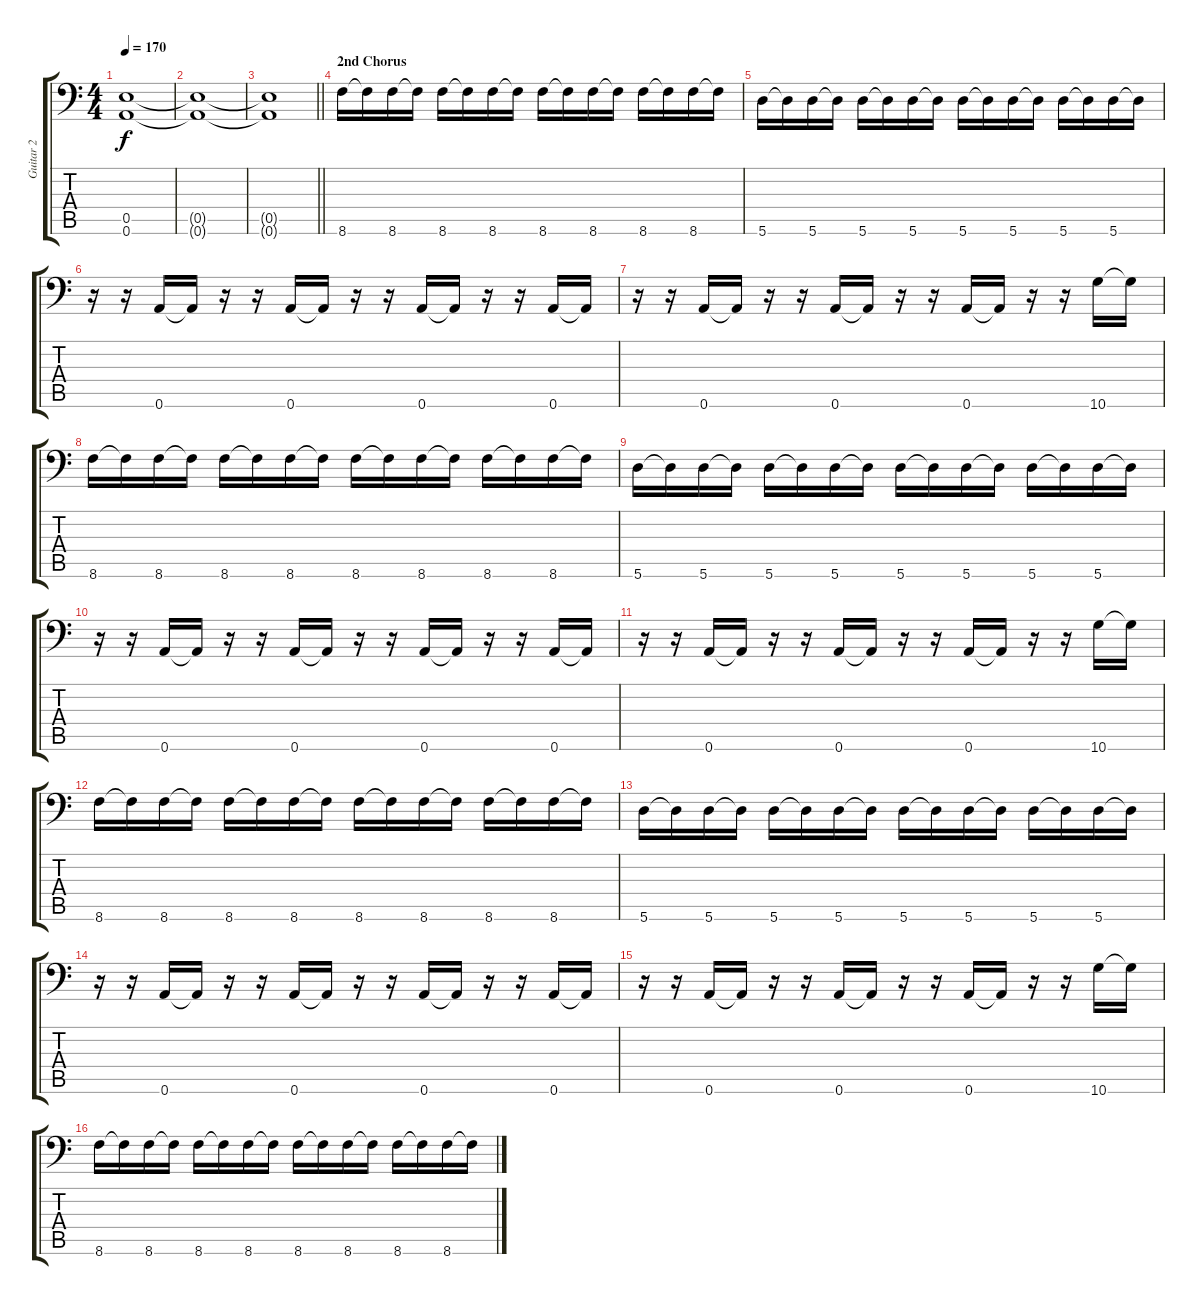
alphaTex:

\track ("Guitar 2" "Guitar 2") {instrument distortionguitar}
\staff {score tabs}
\tuning (B3 Gb3 D3 A2 E2 A1) {hide}
\ts (4 4)
\tempo 170
\clef f4
\ks c
(0.5{t} 0.6{t}).1{dy f} |
(0.5{t} 0.6{t}).1 |
\barLineRight lightlight
(0.5{t} 0.6{t}).1 |
\section ("" "2nd Chorus")
8.6.16 8.6{t}.16 8.6.16 8.6{t}.16 8.6.16 8.6{t}.16 8.6.16 8.6{t}.16 8.6.16 8.6{t}.16 8.6.16 8.6{t}.16 8.6.16 8.6{t}.16 8.6.16 8.6{t}.16 |
5.6.16 5.6{t}.16 5.6.16 5.6{t}.16 5.6.16 5.6{t}.16 5.6.16 5.6{t}.16 5.6.16 5.6{t}.16 5.6.16 5.6{t}.16 5.6.16 5.6{t}.16 5.6.16 5.6{t}.16 |
r.16 r.16 0.6.16 0.6{t}.16 r.16 r.16 0.6.16 0.6{t}.16 r.16 r.16 0.6.16 0.6{t}.16 r.16 r.16 0.6.16 0.6{t}.16 |
r.16 r.16 0.6.16 0.6{t}.16 r.16 r.16 0.6.16 0.6{t}.16 r.16 r.16 0.6.16 0.6{t}.16 r.16 r.16 10.6.16 10.6{t}.16 |
8.6.16 8.6{t}.16 8.6.16 8.6{t}.16 8.6.16 8.6{t}.16 8.6.16 8.6{t}.16 8.6.16 8.6{t}.16 8.6.16 8.6{t}.16 8.6.16 8.6{t}.16 8.6.16 8.6{t}.16 |
5.6.16 5.6{t}.16 5.6.16 5.6{t}.16 5.6.16 5.6{t}.16 5.6.16 5.6{t}.16 5.6.16 5.6{t}.16 5.6.16 5.6{t}.16 5.6.16 5.6{t}.16 5.6.16 5.6{t}.16 |
r.16 r.16 0.6.16 0.6{t}.16 r.16 r.16 0.6.16 0.6{t}.16 r.16 r.16 0.6.16 0.6{t}.16 r.16 r.16 0.6.16 0.6{t}.16 |
r.16 r.16 0.6.16 0.6{t}.16 r.16 r.16 0.6.16 0.6{t}.16 r.16 r.16 0.6.16 0.6{t}.16 r.16 r.16 10.6.16 10.6{t}.16 |
8.6.16 8.6{t}.16 8.6.16 8.6{t}.16 8.6.16 8.6{t}.16 8.6.16 8.6{t}.16 8.6.16 8.6{t}.16 8.6.16 8.6{t}.16 8.6.16 8.6{t}.16 8.6.16 8.6{t}.16 |
5.6.16 5.6{t}.16 5.6.16 5.6{t}.16 5.6.16 5.6{t}.16 5.6.16 5.6{t}.16 5.6.16 5.6{t}.16 5.6.16 5.6{t}.16 5.6.16 5.6{t}.16 5.6.16 5.6{t}.16 |
r.16 r.16 0.6.16 0.6{t}.16 r.16 r.16 0.6.16 0.6{t}.16 r.16 r.16 0.6.16 0.6{t}.16 r.16 r.16 0.6.16 0.6{t}.16 |
r.16 r.16 0.6.16 0.6{t}.16 r.16 r.16 0.6.16 0.6{t}.16 r.16 r.16 0.6.16 0.6{t}.16 r.16 r.16 10.6.16 10.6{t}.16 |
8.6.16 8.6{t}.16 8.6.16 8.6{t}.16 8.6.16 8.6{t}.16 8.6.16 8.6{t}.16 8.6.16 8.6{t}.16 8.6.16 8.6{t}.16 8.6.16 8.6{t}.16 8.6.16 8.6{t}.16
